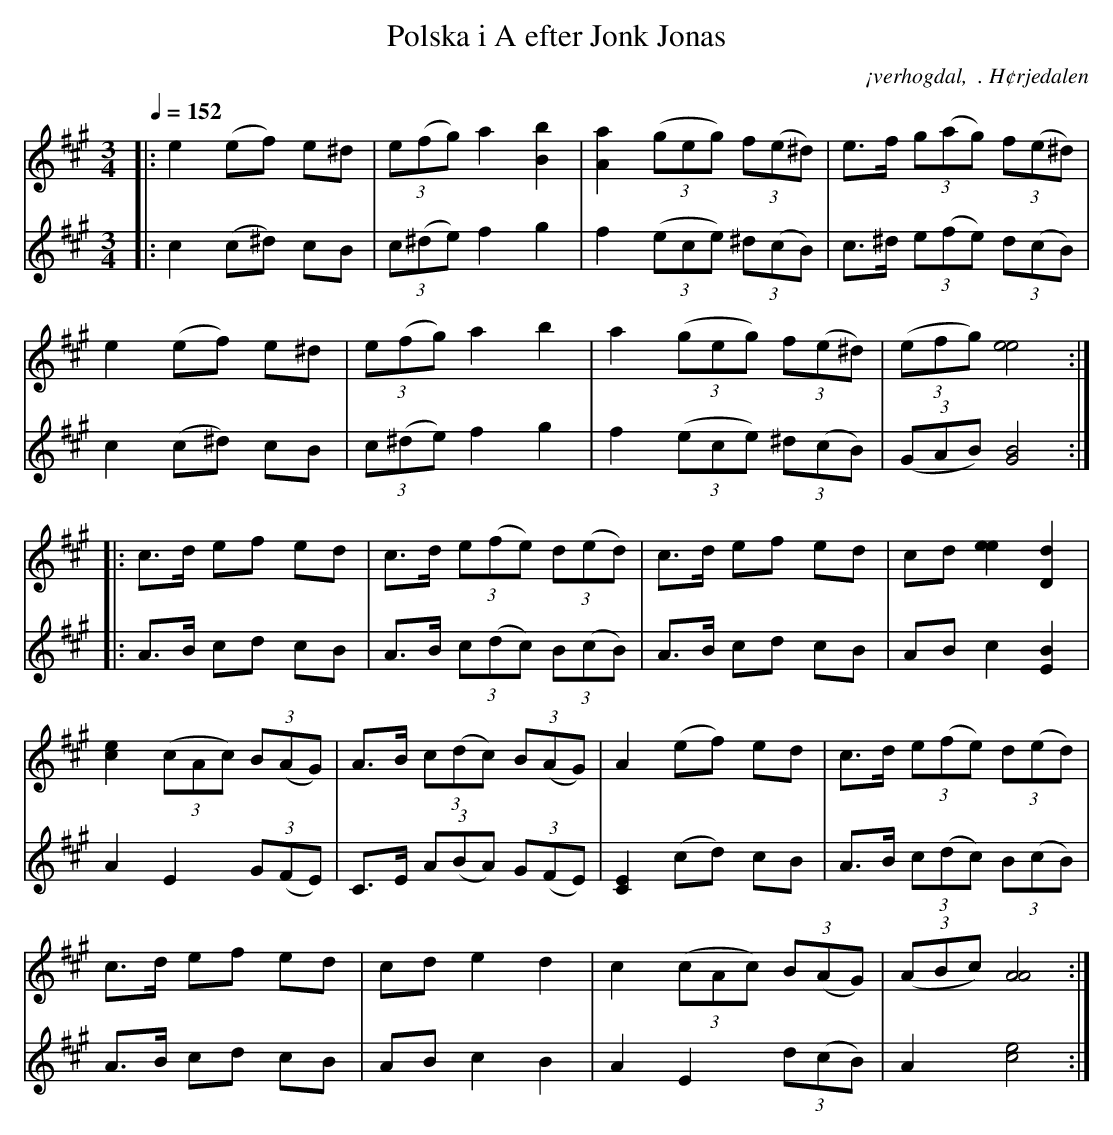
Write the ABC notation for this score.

X:1
T:Polska i A efter Jonk Jonas
O:¡verhogdal,  . H¢rjedalen
M:3/4
L:1/8
Q:1/4=152
K:A
V:1
|:e2 (ef) e^d|(3e(fg) a2 [B2b2]|[A2a2] ((3geg) (3f(e^d)|e>f (3g(ag) (3f(e^d)|!
e2 (ef) e^d|(3e(fg) a2 b2|a2 ((3geg) (3f(e^d)|((3efg) [e4e4]::!
c>d ef ed|c>d (3e(fe) (3d(ed)|c>d ef ed|cd [e2e2] [D2d2]|!
[c2e2] ((3cAc) (3B(AG)|A>B (3c(dc) (3B(AG)|A2 (ef) ed|c>d (3e(fe) (3d(ed)|!
c>d ef ed|cd e2 d2|c2 ((3cAc) (3B(AG)|((3ABc) [A4A4]:|]
V:2
|:c2 (c^d) cB|(3c(^de) f2 g2|f2 ((3ece) (3^d(cB)|c>^d (3e(fe) (3d(cB)|!
c2 (c^d) cB|(3c(^de) f2 g2|f2 ((3ece) (3^d(cB)|((3GAB) [G4B4]::!
A>B cd cB|A>B (3c(dc) (3B(cB)|A>B cd cB|AB c2 [E2B2]|!
A2 E2 (3G(FE)|C>E (3A(BA) (3G(FE)|[C2E2] (cd) cB|A>B (3c(dc) (3B(cB)|!
A>B cd cB|AB c2 B2|A2 E2 (3d(cB)|A2 [c4e4]:|]
